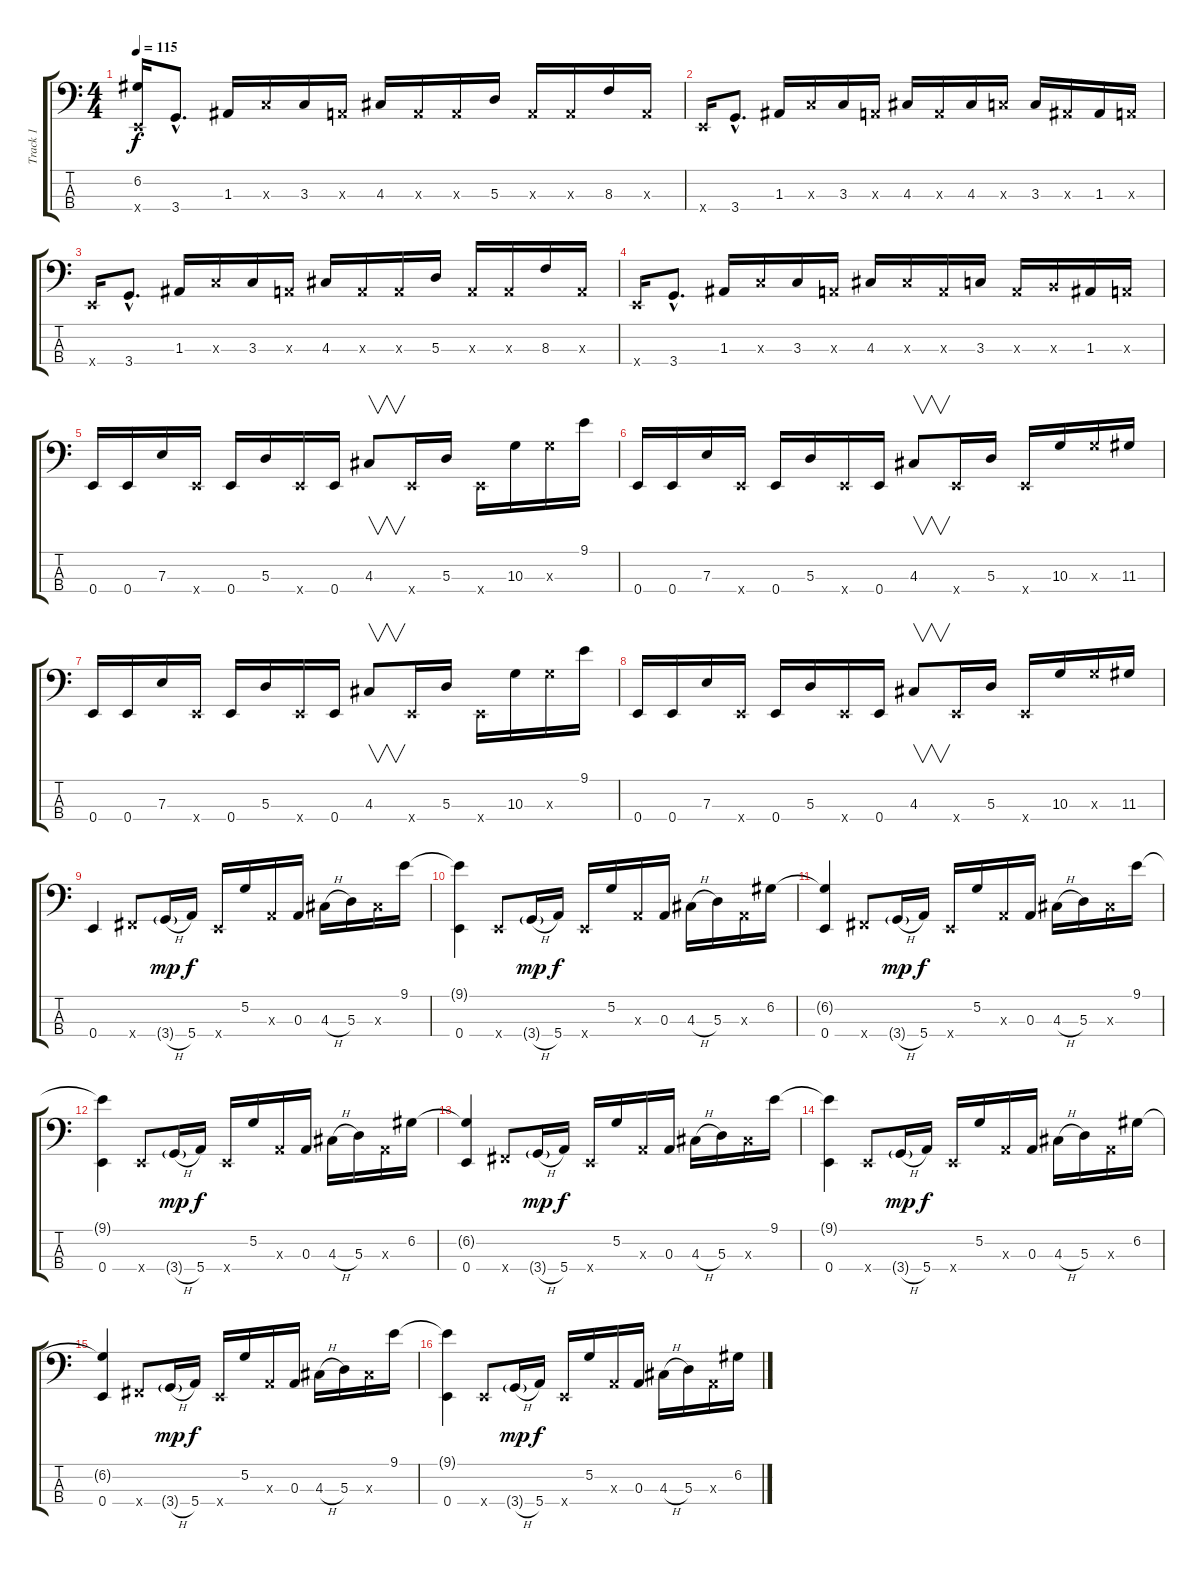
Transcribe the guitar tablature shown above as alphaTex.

\track ("Track 1" "Track 1") {instrument slapbass1}
\staff {score tabs}
\tuning (G2 D2 A1 E1) {hide}
\ts (4 4)
\tempo 115
\clef f4
\ks c
(6.2{t} 0.4{x}).16{dy f} 3.4{hac}.8{d} 1.3.16 3.3{x}.16 3.3.16 0.3{x}.16 4.3.16 0.3{x}.16 0.3{x}.16 5.3.16 0.3{x}.16 0.3{x}.16 8.3.16 0.3{x}.16 |
0.4{x}.16 3.4{hac}.8{d} 1.3.16 3.3{x}.16 3.3.16 0.3{x}.16 4.3.16 0.3{x}.16 4.3.16 3.3{x}.16 3.3.16 1.3{x}.16 1.3.16 0.3{x}.16 |
0.4{x}.16 3.4{hac}.8{d} 1.3.16 3.3{x}.16 3.3.16 0.3{x}.16 4.3.16 0.3{x}.16 0.3{x}.16 5.3.16 0.3{x}.16 0.3{x}.16 8.3.16 0.3{x}.16 |
0.4{x}.16 3.4{hac}.8{d} 1.3.16 3.3{x}.16 3.3.16 0.3{x}.16 4.3.16 4.3{x}.16 0.3{x}.16 3.3.16 0.3{x}.16 2.3{x}.16 1.3.16 0.3{x}.16 |
0.4.16 0.4.16 7.3.16 0.4{x}.16 0.4.16 5.3.16 0.4{x}.16 0.4.16 4.3.8{v} 0.4{x}.16 5.3.16 0.4{x}.16 10.3.16 10.3{x}.16 9.1.16 |
0.4.16 0.4.16 7.3.16 0.4{x}.16 0.4.16 5.3.16 0.4{x}.16 0.4.16 4.3.8{v} 0.4{x}.16 5.3.16 0.4{x}.16 10.3.16 10.3{x}.16 11.3.16 |
0.4.16 0.4.16 7.3.16 0.4{x}.16 0.4.16 5.3.16 0.4{x}.16 0.4.16 4.3.8{v} 0.4{x}.16 5.3.16 0.4{x}.16 10.3.16 10.3{x}.16 9.1.16 |
0.4.16 0.4.16 7.3.16 0.4{x}.16 0.4.16 5.3.16 0.4{x}.16 0.4.16 4.3.8{v} 0.4{x}.16 5.3.16 0.4{x}.16 10.3.16 10.3{x}.16 11.3.16 |
0.4.4 2.4{x}.8 3.4{h g}.16{dy mp} 5.4.16{dy f} 0.4{x}.16 5.2.16 0.3{x}.16 0.3.16 4.3{h}.16 5.3.16 4.3{x}.16 9.1.16 |
(9.1{t} 0.4).4 0.4{x}.8 3.4{h g}.16{dy mp} 5.4.16{dy f} 0.4{x}.16 5.2.16 0.3{x}.16 0.3.16 4.3{h}.16 5.3.16 0.3{x}.16 6.2.16 |
(6.2{t} 0.4).4 2.4{x}.8 3.4{h g}.16{dy mp} 5.4.16{dy f} 0.4{x}.16 5.2.16 0.3{x}.16 0.3.16 4.3{h}.16 5.3.16 4.3{x}.16 9.1.16 |
(9.1{t} 0.4).4 0.4{x}.8 3.4{h g}.16{dy mp} 5.4.16{dy f} 0.4{x}.16 5.2.16 0.3{x}.16 0.3.16 4.3{h}.16 5.3.16 0.3{x}.16 6.2.16 |
(6.2{t} 0.4).4 2.4{x}.8 3.4{h g}.16{dy mp} 5.4.16{dy f} 0.4{x}.16 5.2.16 0.3{x}.16 0.3.16 4.3{h}.16 5.3.16 4.3{x}.16 9.1.16 |
(9.1{t} 0.4).4 0.4{x}.8 3.4{h g}.16{dy mp} 5.4.16{dy f} 0.4{x}.16 5.2.16 0.3{x}.16 0.3.16 4.3{h}.16 5.3.16 0.3{x}.16 6.2.16 |
(6.2{t} 0.4).4 2.4{x}.8 3.4{h g}.16{dy mp} 5.4.16{dy f} 0.4{x}.16 5.2.16 0.3{x}.16 0.3.16 4.3{h}.16 5.3.16 4.3{x}.16 9.1.16 |
(9.1{t} 0.4).4 0.4{x}.8 3.4{h g}.16{dy mp} 5.4.16{dy f} 0.4{x}.16 5.2.16 0.3{x}.16 0.3.16 4.3{h}.16 5.3.16 0.3{x}.16 6.2.16
